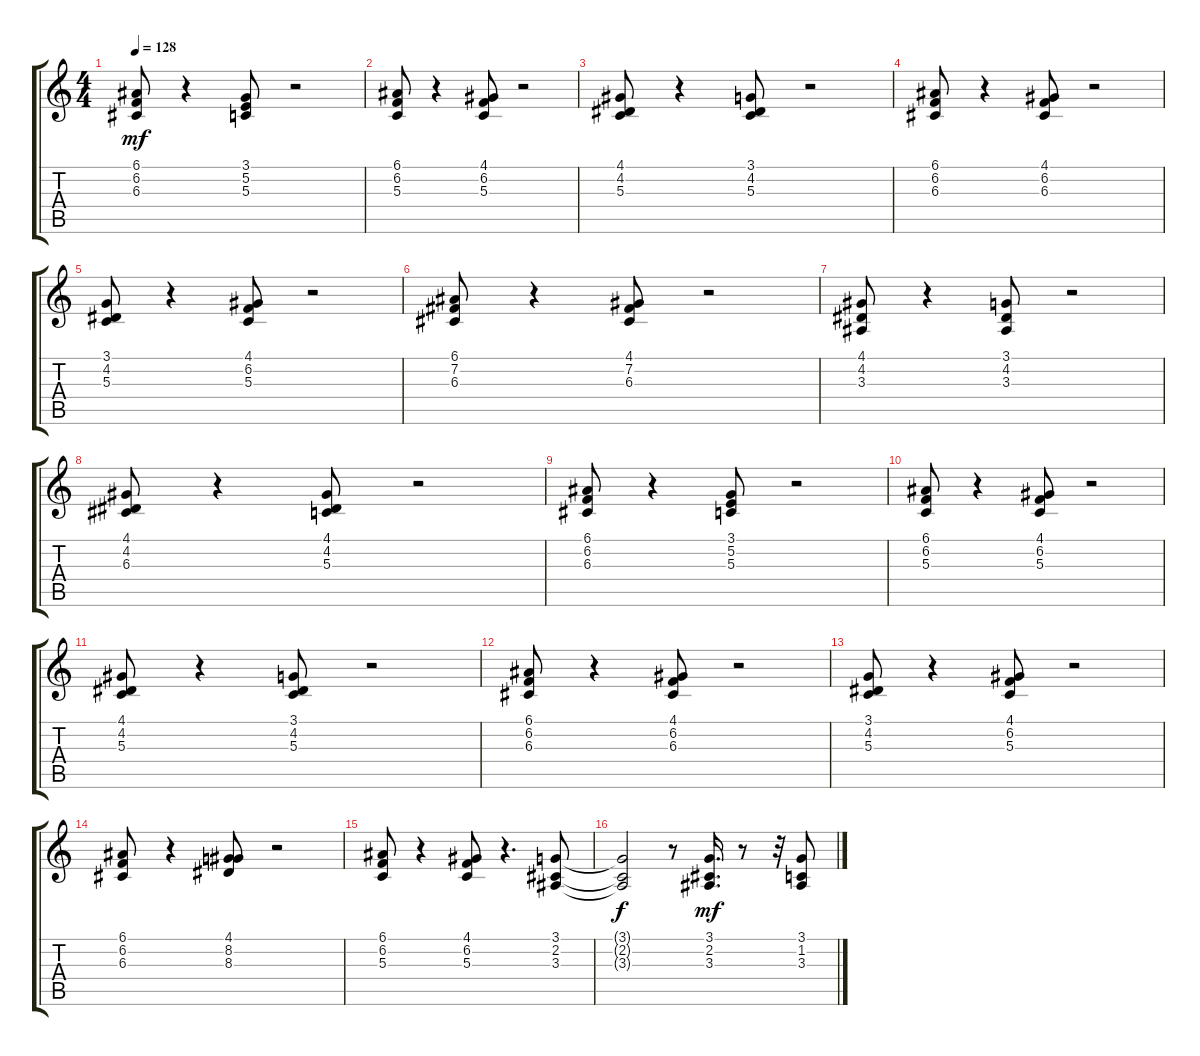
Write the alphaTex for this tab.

\track "" {instrument synthstrings1}
\staff {score tabs}
\tuning (E4 B3 G3 D3 A2 E2) {hide}
\ts (4 4)
\tempo 128
\clef g2
\ks c
(6.1 6.2 6.3).8{dy mf} r.4 (3.1 5.2 5.3).8 r.2 |
(6.1 6.2 5.3).8 r.4 (4.1 6.2 5.3).8 r.2 |
(4.1 4.2 5.3).8 r.4 (3.1 4.2 5.3).8 r.2 |
(6.1 6.2 6.3).8 r.4 (4.1 6.2 6.3).8 r.2 |
(3.1 4.2 5.3).8 r.4 (4.1 6.2 5.3).8 r.2 |
(6.1 7.2 6.3).8 r.4 (4.1 7.2 6.3).8 r.2 |
(4.1 4.2 3.3).8 r.4 (3.1 4.2 3.3).8 r.2 |
(4.1 4.2 6.3).8 r.4 (4.1 4.2 5.3).8 r.2 |
(6.1 6.2 6.3).8 r.4 (3.1 5.2 5.3).8 r.2 |
(6.1 6.2 5.3).8 r.4 (4.1 6.2 5.3).8 r.2 |
(4.1 4.2 5.3).8 r.4 (3.1 4.2 5.3).8 r.2 |
(6.1 6.2 6.3).8 r.4 (4.1 6.2 6.3).8 r.2 |
(3.1 4.2 5.3).8 r.4 (4.1 6.2 5.3).8 r.2 |
(6.1 6.2 6.3).8 r.4 (4.1 8.2 8.3).8 r.2 |
(6.1 6.2 5.3).8 r.4 (4.1 6.2 5.3).8 r.4{d} (3.1 2.2 3.3).8 |
(3.1{t} 2.2{t} 3.3{t}).2{dy f} r.8 (3.1 2.2 3.3).16{d dy mf} r.8 r.32 (3.1 1.2 3.3).8
